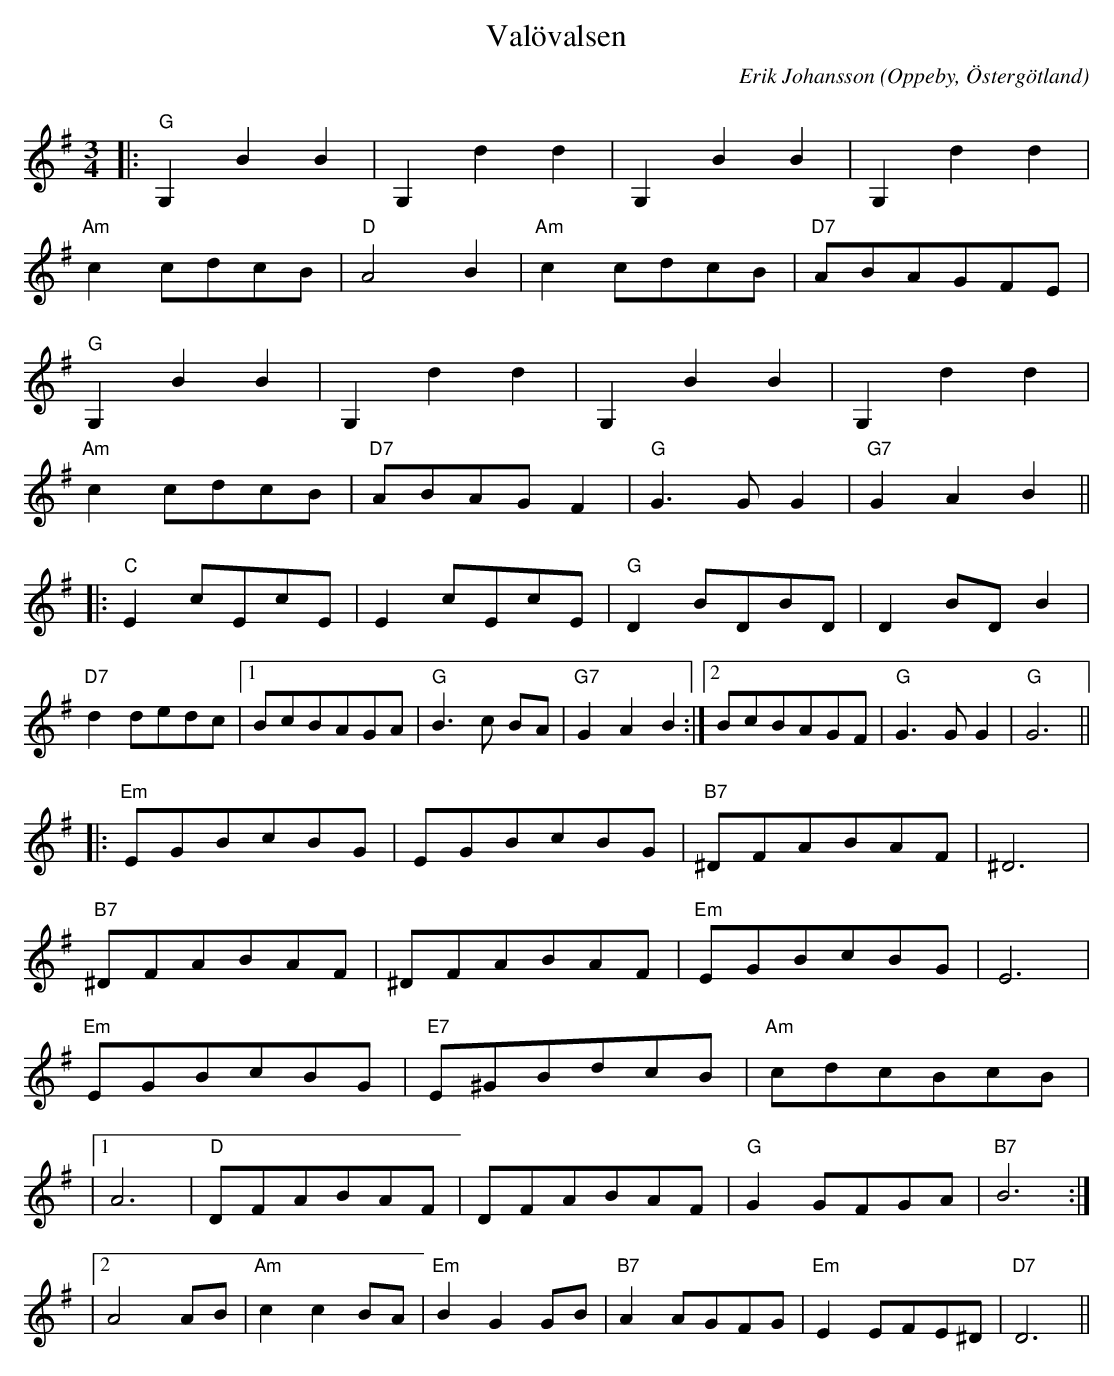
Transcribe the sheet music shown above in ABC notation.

X:1
T:Valövalsen
C:Erik Johansson
O:Oppeby, Östergötland
Q:140
M:3/4
L:1/8
K:G
|:"G"G,2B2B2|G,2d2d2 |G,2B2B2|G,2d2d2 |
"Am" c2 cdcB| "D" A4 B2 | "Am" c2 cdcB |"D7" ABAGFE |
"G"G,2B2B2|G,2d2d2 |G,2B2B2|G,2d2d2 |
"Am" c2 cdcB| "D7" ABAGF2 | "G" G3 G G2 |"G7" G2A2B2 ||
|:"C"E2 cEcE |E2 cEcE|"G" D2 BDBD |D2 BD B2 |
"D7"d2 dedc|1 BcBAGA|"G"B3 c BA|"G7" G2A2B2:|2 BcBAGF|"G" G3 G G2| "G" G6 ||
|:"Em" EGBcBG |EGBcBG |"B7"^DFABAF |^D6 |
"B7"^DFABAF |^DFABAF |"Em" EGBcBG |E6 |
"Em" EGBcBG |"E7"E^GBdcB |"Am"cdcBcB |
|1 A6 |"D" DFABAF |DFABAF | "G" G2 GFGA |"B7" B6 :|
|2 A4 AB |"Am" c2 c2 BA |"Em" B2 G2 GB | "B7" A2 AGFG |"Em" E2 EFE^D |"D7" D6 ||
